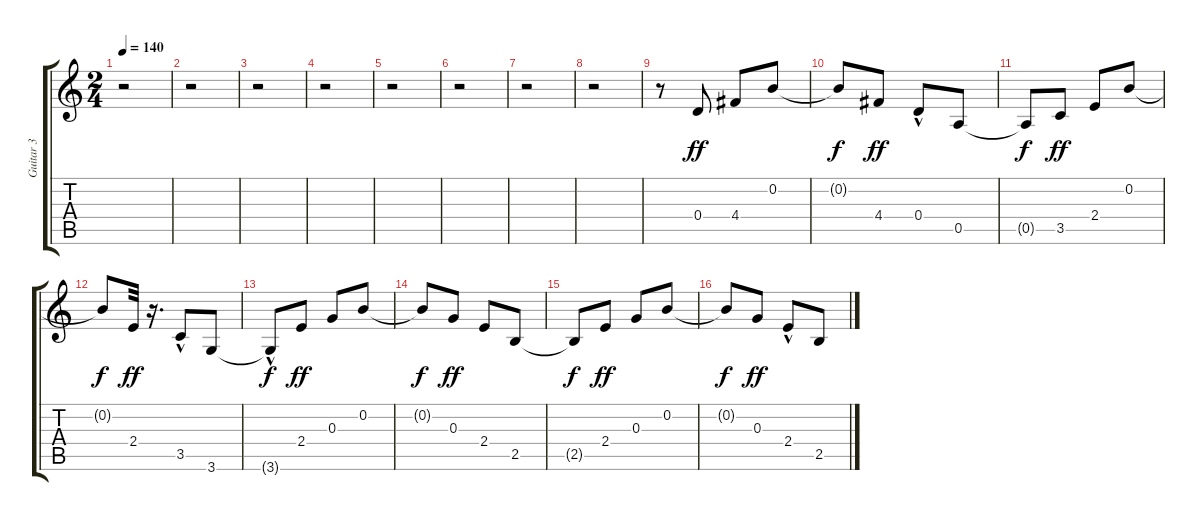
\track ("Guitar 3" "Guitar 3") {instrument electricguitarclean}
\staff {score tabs}
\tuning (E4 B3 G3 D3 A2 E2) {hide}
\ts (2 4)
\tempo 140
\clef g2
\ks c
r.2{dy f} |
r.2 |
r.2 |
r.2 |
r.2 |
r.2 |
r.2 |
r.2 |
r.8 0.4.8{dy ff} 4.4.8 0.2.8 |
0.2{t}.8{dy f} 4.4.8{dy ff} 0.4{hac}.8 0.5.8 |
0.5{t}.8{dy f} 3.5.8{dy ff} 2.4.8 0.2.8 |
0.2{t}.8{dy f} 2.4.32{dy ff} r.16{d} 3.5{hac}.8 3.6.8 |
3.6{hac t}.8{dy f} 2.4.8{dy ff} 0.3.8 0.2.8 |
0.2{t}.8{dy f} 0.3.8{dy ff} 2.4.8 2.5.8 |
2.5{t}.8{dy f} 2.4.8{dy ff} 0.3.8 0.2.8 |
0.2{t}.8{dy f} 0.3.8{dy ff} 2.4{hac}.8 2.5.8
